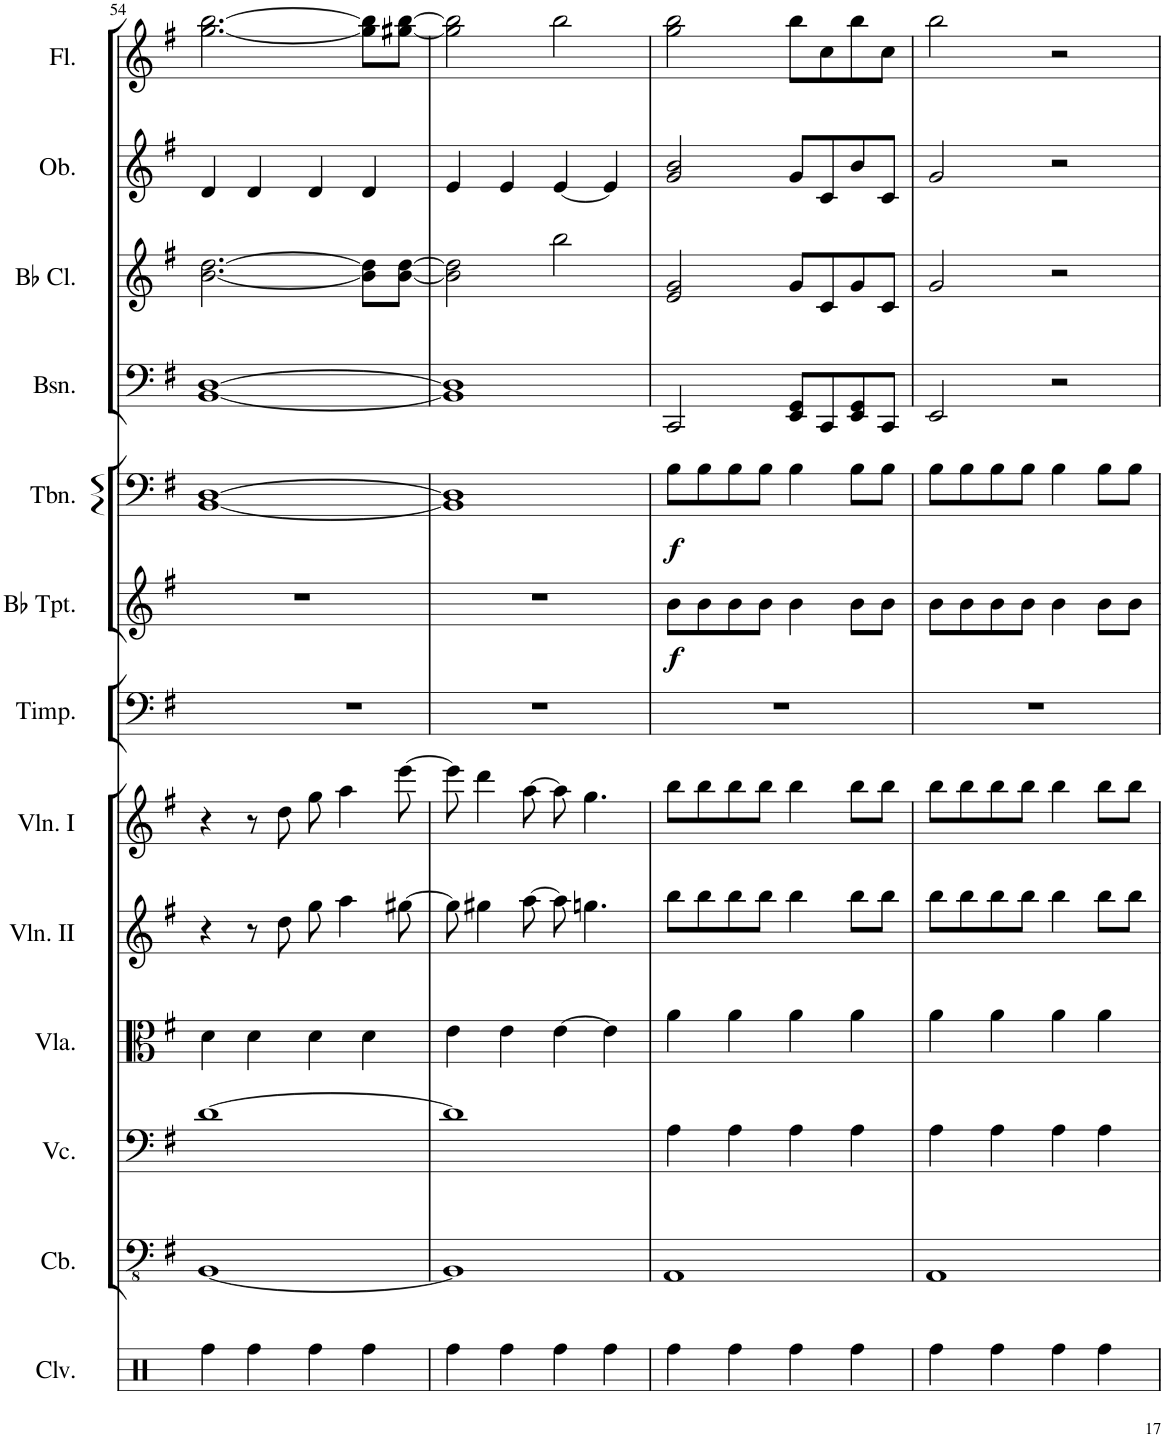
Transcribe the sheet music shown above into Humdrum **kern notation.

**kern	**kern	**kern	**kern	**kern	**kern	**kern	**kern	**dynam	**kern	**dynam	**kern	**kern	**kern	**kern
*part13	*part12	*part11	*part10	*part9	*part8	*part7	*part6	*part6	*part5	*part5	*part4	*part3	*part2	*part1
*staff13	*staff12	*staff11	*staff10	*staff9	*staff8	*staff7	*staff6	*staff6	*staff5	*staff5	*staff4	*staff3	*staff2	*staff1
*I"Tubular Bells	*I"Contrabasses	*I"Violoncellos	*I"Violas	*I"Violins II	*I"Violins I	*I"Timpani	*I"Trumpets in Bb	*	*I"Trombone	*	*I"Bassoons	*I"Clarinets in Bb	*I"Oboes	*I"Flutes
*I'Tu. Be.	*I'Cb.	*I'Vc.	*I'Vla.	*I'Vln. II	*I'Vln. I	*I'Timp.	*	*	*I'Tbn.	*	*I'Bsn.	*	*I'Ob.	*I'Fl.
!!LO:PB:g=z
*clefG2	*clefFv4	*clefF4	*clefC3	*clefG2	*clefG2	*clefF4	*clefG2	*	*clefF4	*	*clefF4	*clefG2	*clefG2	*clefG2
*	*ITrd7c12	*	*	*	*	*	*ITrd1c2	*	*	*	*	*ITrd1c2	*	*
*k[f#]	*k[f#]	*k[f#]	*k[f#]	*k[f#]	*k[f#]	*k[f#]	*k[f#]	*	*k[f#]	*	*k[f#]	*k[f#]	*k[f#]	*k[f#]
*M4/4	*M4/4	*M4/4	*M4/4	*M4/4	*M4/4	*M4/4	*M4/4	*	*M4/4	*	*M4/4	*M4/4	*M4/4	*M4/4
=54	=54	=54	=54	=54	=54	=54	=54	=54	=54	=54	=54	=54	=54	=54
4bb\	[1BBB	[1d	4d\	4r	4r	1r	1r	.	[1BB [1D	.	[1BB [1D	[2.b\ [2.dd\	4d/	[2.gg\ [2.bb\
4bb\	.	.	4d\	8r	8r	.	.	.	.	.	.	.	4d/	.
.	.	.	.	8dd\	8dd\	.	.	.	.	.	.	.	.	.
4bb\	.	.	4d\	8gg\	8gg\	.	.	.	.	.	.	.	4d/	.
.	.	.	.	4aa\	4aa\	.	.	.	.	.	.	.	.	.
4bb\	.	.	4d\	.	.	.	.	.	.	.	.	8b\] 8dd\]L	4d/	8gg\] 8bb\]L
.	.	.	.	[8gg#X\	[8eee\	.	.	.	.	.	.	[8b\ [8dd\J	.	[8gg#X\ [8bb\J
=55	=55	=55	=55	=55	=55	=55	=55	=55	=55	=55	=55	=55	=55	=55
4bb\	1BBB]	1d]	4e\	8gg#\]	8eee\]	1r	1r	.	1BB] 1D]	.	1BB] 1D]	2b\] 2dd\]	4e/	2gg#\] 2bb\]
.	.	.	.	4gg#X\	4ddd\	.	.	.	.	.	.	.	.	.
4bb\	.	.	4e\	.	.	.	.	.	.	.	.	.	4e/	.
.	.	.	.	[8aa\	[8aa\	.	.	.	.	.	.	.	.	.
4bb\	.	.	[4e\	8aa\]	8aa\]	.	.	.	.	.	.	2bb\	[4e/	2bb\
.	.	.	.	4.ggn\	4.gg\	.	.	.	.	.	.	.	.	.
4bb\	.	.	4e\]	.	.	.	.	.	.	.	.	.	4e/]	.
=56	=56	=56	=56	=56	=56	=56	=56	=56	=56	=56	=56	=56	=56	=56
!	!	!	!	!	!	!	!	!LO:DY:b	!	!LO:DY:b	!	!	!	!
4bb\	1AAA	4A\	4a\	8bb\L	8bb\L	1r	8b\L	f	8B\L	f	2CC/	2e/ 2g/	2g/ 2b/	2gg\ 2bb\
.	.	.	.	8bb\	8bb\	.	8b\	.	8B\	.	.	.	.	.
4bb\	.	4A\	4a\	8bb\	8bb\	.	8b\	.	8B\	.	.	.	.	.
.	.	.	.	8bb\J	8bb\J	.	8b\J	.	8B\J	.	.	.	.	.
4bb\	.	4A\	4a\	4bb\	4bb\	.	4b\	.	4B\	.	8EE/ 8GG/L	8g/L	8g/L	8bb\L
.	.	.	.	.	.	.	.	.	.	.	8CC/	8c/	8c/	8cc\
4bb\	.	4A\	4a\	8bb\L	8bb\L	.	8b\L	.	8B\L	.	8EE/ 8GG/	8g/	8b/	8bb\
.	.	.	.	8bb\J	8bb\J	.	8b\J	.	8B\J	.	8CC/J	8c/J	8c/J	8cc\J
=57	=57	=57	=57	=57	=57	=57	=57	=57	=57	=57	=57	=57	=57	=57
4bb\	1AAA	4A\	4a\	8bb\L	8bb\L	1r	8b\L	.	8B\L	.	2EE/	2g/	2g/	2bb\
.	.	.	.	8bb\	8bb\	.	8b\	.	8B\	.	.	.	.	.
4bb\	.	4A\	4a\	8bb\	8bb\	.	8b\	.	8B\	.	.	.	.	.
.	.	.	.	8bb\J	8bb\J	.	8b\J	.	8B\J	.	.	.	.	.
4bb\	.	4A\	4a\	4bb\	4bb\	.	4b\	.	4B\	.	2r	2r	2r	2r
4bb\	.	4A\	4a\	8bb\L	8bb\L	.	8b\L	.	8B\L	.	.	.	.	.
.	.	.	.	8bb\J	8bb\J	.	8b\J	.	8B\J	.	.	.	.	.
=	=	=	=	=	=	=	=	=	=	=	=	=	=	=
*-	*-	*-	*-	*-	*-	*-	*-	*-	*-	*-	*-	*-	*-	*-
